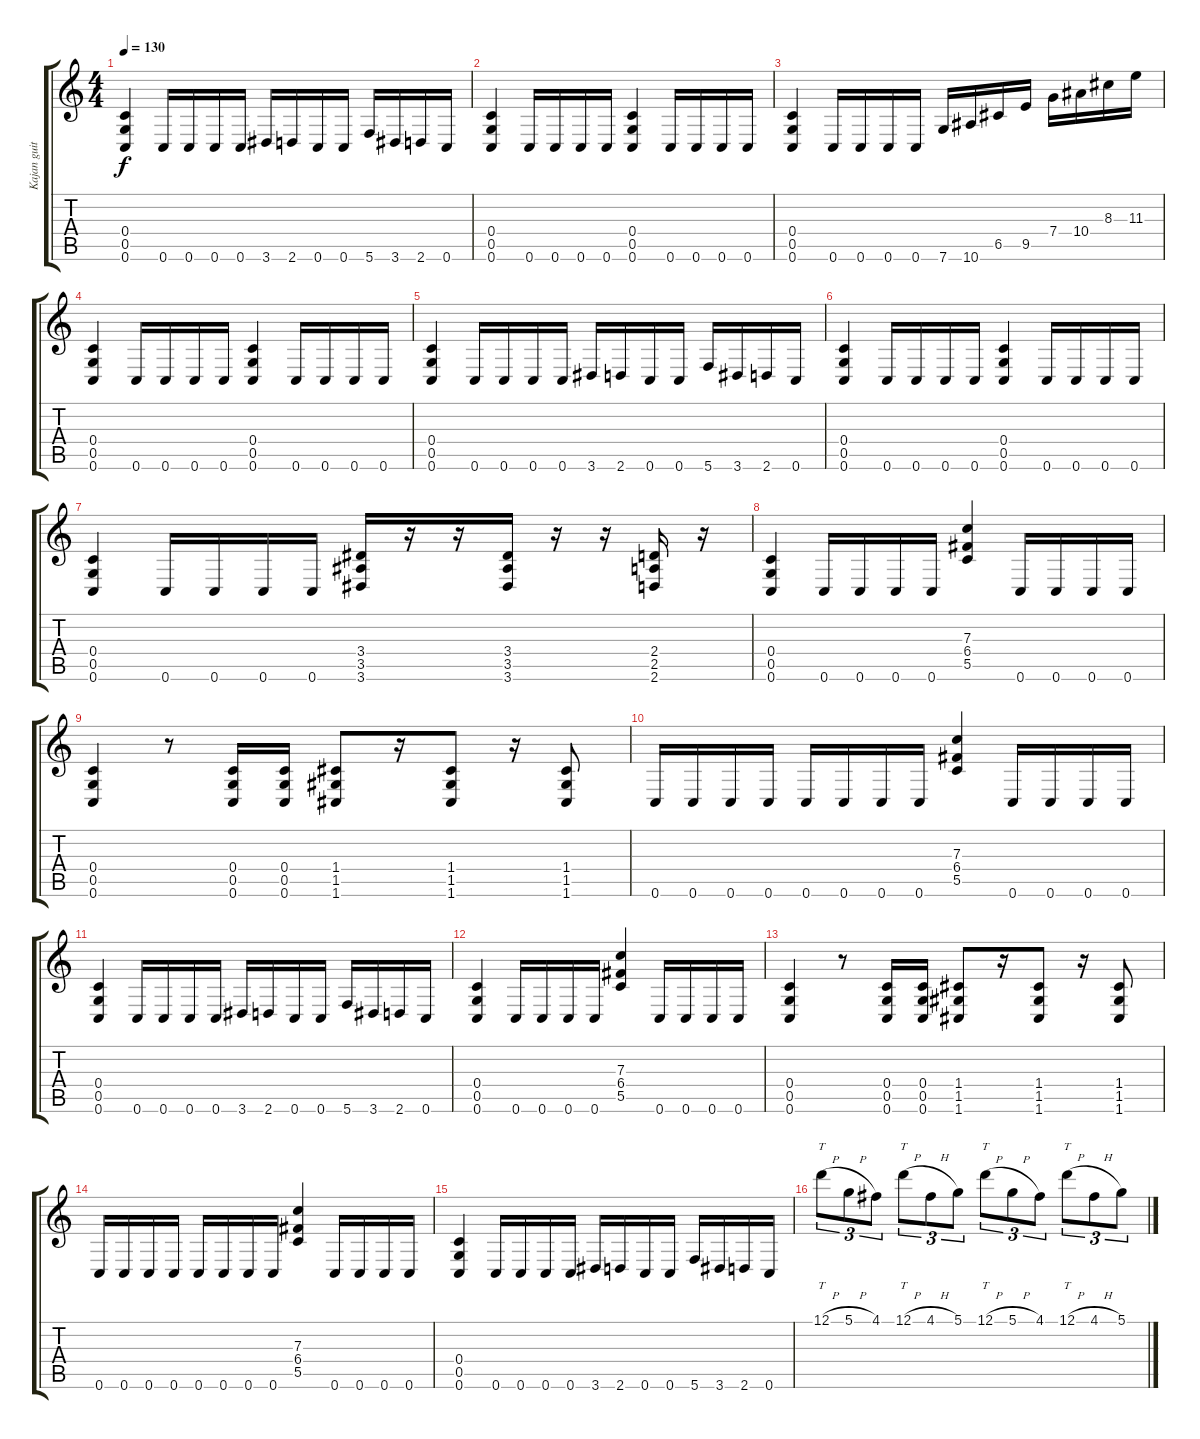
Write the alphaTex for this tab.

\track ("Kajan guitar 2" "Kajan guit") {instrument distortionguitar}
\staff {score tabs}
\tuning (D4 A3 F3 C3 G2 C2) {hide}
\ts (4 4)
\tempo 130
\clef g2
\ks c
(0.4 0.5 0.6).4{dy f} 0.6.16 0.6.16 0.6.16 0.6.16 3.6.16 2.6.16 0.6.16 0.6.16 5.6.16 3.6.16 2.6.16 0.6.16 |
(0.4 0.5 0.6).4 0.6.16 0.6.16 0.6.16 0.6.16 (0.4 0.5 0.6).4 0.6.16 0.6.16 0.6.16 0.6.16 |
(0.4 0.5 0.6).4 0.6.16 0.6.16 0.6.16 0.6.16 7.6.16 10.6.16 6.5.16 9.5.16 7.4.16 10.4.16 8.3.16 11.3.16 |
(0.4 0.5 0.6).4 0.6.16 0.6.16 0.6.16 0.6.16 (0.4 0.5 0.6).4 0.6.16 0.6.16 0.6.16 0.6.16 |
(0.4 0.5 0.6).4 0.6.16 0.6.16 0.6.16 0.6.16 3.6.16 2.6.16 0.6.16 0.6.16 5.6.16 3.6.16 2.6.16 0.6.16 |
(0.4 0.5 0.6).4 0.6.16 0.6.16 0.6.16 0.6.16 (0.4 0.5 0.6).4 0.6.16 0.6.16 0.6.16 0.6.16 |
(0.4 0.5 0.6).4 0.6.16 0.6.16 0.6.16 0.6.16 (3.4 3.5 3.6).16 r.16 r.16 (3.4 3.5 3.6).16 r.16 r.16 (2.4 2.5 2.6).16 r.16 |
(0.4 0.5 0.6).4 0.6.16 0.6.16 0.6.16 0.6.16 (7.3 6.4 5.5).4 0.6.16 0.6.16 0.6.16 0.6.16 |
(0.4 0.5 0.6).4 r.8 (0.4 0.5 0.6).16 (0.4 0.5 0.6).16 (1.4 1.5 1.6).8 r.16 (1.4 1.5 1.6).8 r.16 (1.4 1.5 1.6).8 |
0.6.16 0.6.16 0.6.16 0.6.16 0.6.16 0.6.16 0.6.16 0.6.16 (7.3 6.4 5.5).4 0.6.16 0.6.16 0.6.16 0.6.16 |
(0.4 0.5 0.6).4 0.6.16 0.6.16 0.6.16 0.6.16 3.6.16 2.6.16 0.6.16 0.6.16 5.6.16 3.6.16 2.6.16 0.6.16 |
(0.4 0.5 0.6).4 0.6.16 0.6.16 0.6.16 0.6.16 (7.3 6.4 5.5).4 0.6.16 0.6.16 0.6.16 0.6.16 |
(0.4 0.5 0.6).4 r.8 (0.4 0.5 0.6).16 (0.4 0.5 0.6).16 (1.4 1.5 1.6).8 r.16 (1.4 1.5 1.6).8 r.16 (1.4 1.5 1.6).8 |
0.6.16 0.6.16 0.6.16 0.6.16 0.6.16 0.6.16 0.6.16 0.6.16 (7.3 6.4 5.5).4 0.6.16 0.6.16 0.6.16 0.6.16 |
(0.4 0.5 0.6).4 0.6.16 0.6.16 0.6.16 0.6.16 3.6.16 2.6.16 0.6.16 0.6.16 5.6.16 3.6.16 2.6.16 0.6.16 |
12.1{h}.8{tt tu (3 2)} 5.1{h}.8{tu (3 2)} 4.1.8{tu (3 2)} 12.1{h}.8{tt tu (3 2)} 4.1{h}.8{tu (3 2)} 5.1.8{tu (3 2)} 12.1{h}.8{tt tu (3 2)} 5.1{h}.8{tu (3 2)} 4.1.8{tu (3 2)} 12.1{h}.8{tt tu (3 2)} 4.1{h}.8{tu (3 2)} 5.1.8{tu (3 2)}
